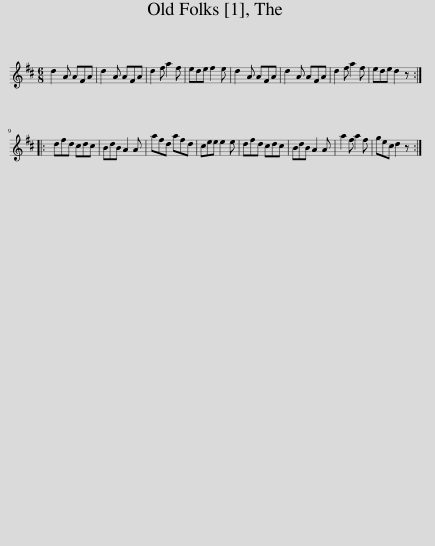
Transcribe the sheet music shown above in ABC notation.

X:1
L:1/8
M:6/8
I:linebreak $
K:D
V:1 treble
V:1
 d2 A AFA | d2 A AFA | d2 f a2 f | ede f2 e | d2 A AFA | %5
 d2 A AFA | d2 f a2 f | ede d2 z ::$ dfd cdc | BdB A2 A | %10
 afd afd | cee e2 e | dfd cdc | BdB A2 A | a2 f a2 f | %15
 gec d2 z :| %16
